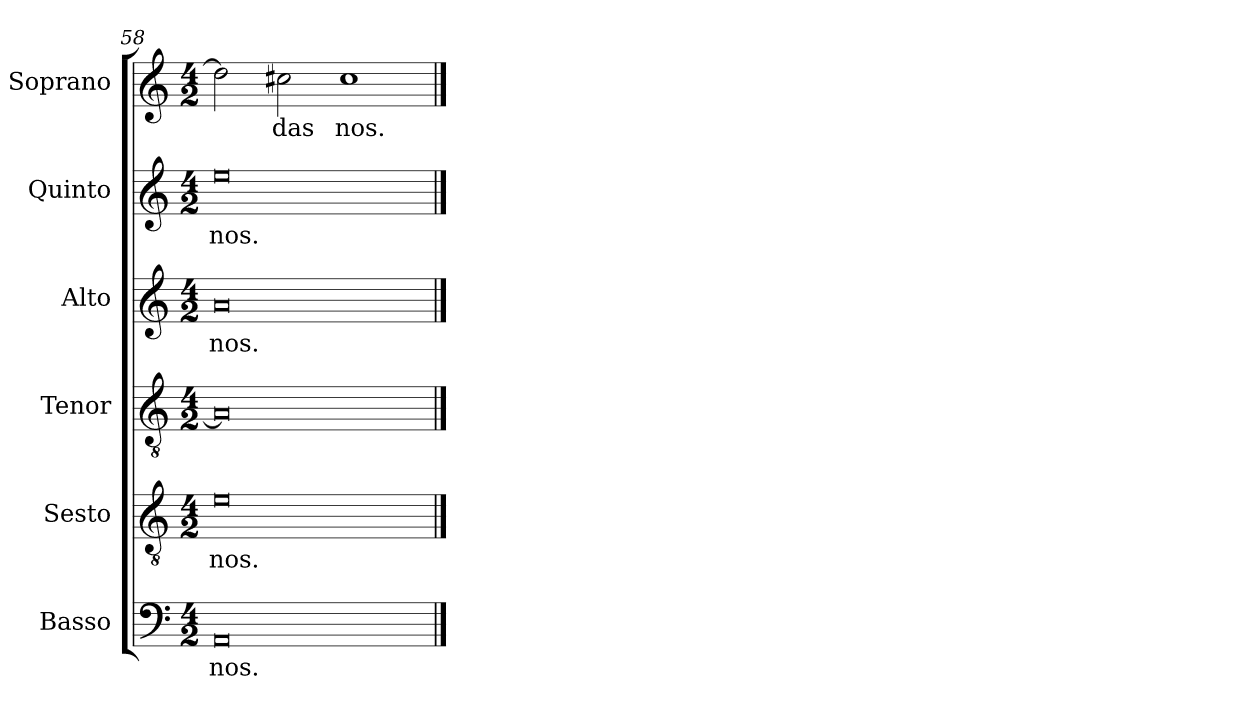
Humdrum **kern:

**kern	**text	**kern	**text	**kern	**kern	**text	**kern	**text	**kern	**text
*part6	*part6	*part5	*part5	*part4	*part3	*part3	*part2	*part2	*part1	*part1
*staff6	*staff6	*staff5	*staff5	*staff4	*staff3	*staff3	*staff2	*staff2	*staff1	*staff1
*I"Basso	*	*I"Sesto	*	*I"Tenor	*I"Alto	*	*I"Quinto	*	*I"Soprano	*
*I'B.	*	*I'S.	*	*I'T.	*I'A.	*	*I'Q.	*	*I'S.	*
*clefF4	*	*clefGv2	*	*clefGv2	*clefG2	*	*clefG2	*	*clefG2	*
*	*	*ITrd7c12	*	*ITrd7c12	*	*	*	*	*	*
*k[]	*	*k[]	*	*k[]	*k[]	*	*k[]	*	*k[]	*
*C:	*	*C:	*	*C:	*C:	*	*C:	*	*C:	*
*M4/2	*	*M4/2	*	*M4/2	*M4/2	*	*M4/2	*	*M4/2	*
=58	=58	=58	=58	=58	=58	=58	=58	=58	=58	=58
!	!LO:LY:b:color=#000000	!	!	!	!	!	!	!	!	!
!	!	!	!LO:LY:b:color=#000000	!	!	!	!	!	!	!
!	!	!	!	!	!	!LO:LY:b:color=#000000	!	!	!	!
!	!	!	!	!	!	!	!	!LO:LY:b:color=#000000	!	!
0AAi	nos.	0Ei	nos.	0AAi]	0ai	nos.	0eei	nos.	2ddi\]	.
!	!	!	!	!	!	!	!	!	!	!LO:LY:b:color=#000000
.	.	.	.	.	.	.	.	.	2cc#Xi\	-das
!	!	!	!	!	!	!	!	!	!	!LO:LY:b:color=#000000
.	.	.	.	.	.	.	.	.	1cc#i	nos.
==	==	==	==	==	==	==	==	==	==	==
*-	*-	*-	*-	*-	*-	*-	*-	*-	*-	*-
